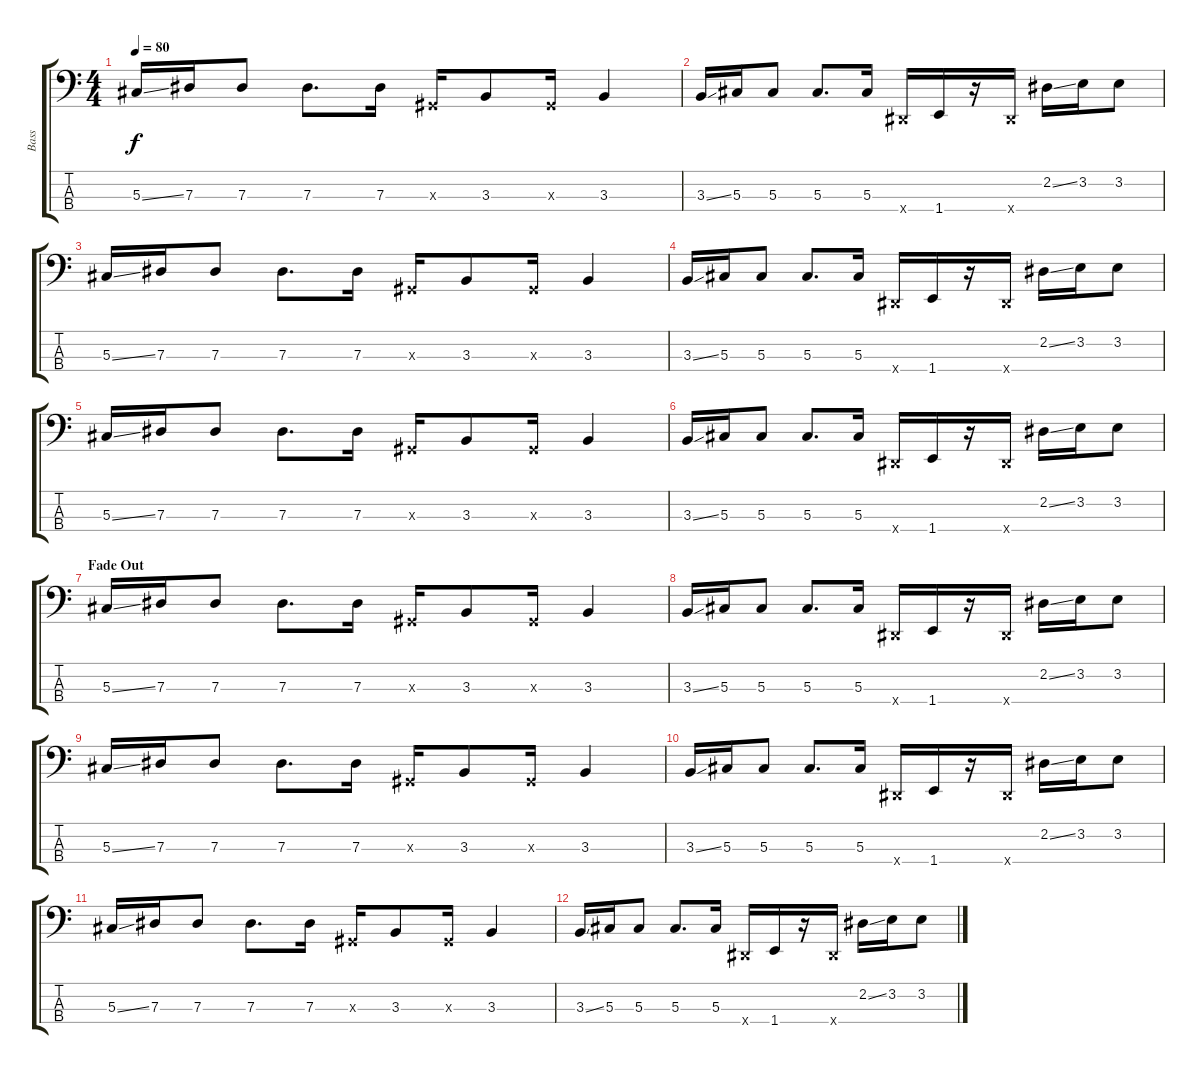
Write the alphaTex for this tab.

\track ("Bass" "Bass") {instrument electricbasspick}
\staff {score tabs}
\tuning (Gb2 Db2 Ab1 Eb1) {hide}
\ts (4 4)
\tempo 80
\clef f4
\ks c
5.3{ss}.16{dy f} 7.3.16 7.3.8 7.3.8{d} 7.3.16 0.3{x}.16 3.3.8 0.3{x}.16 3.3.4 |
3.3{ss}.16 5.3.16 5.3.8 5.3.8{d} 5.3.16 0.4{x}.16 1.4.16 r.16 0.4{x}.16 2.2{ss}.16 3.2.16 3.2.8 |
5.3{ss}.16 7.3.16 7.3.8 7.3.8{d} 7.3.16 0.3{x}.16 3.3.8 0.3{x}.16 3.3.4 |
3.3{ss}.16 5.3.16 5.3.8 5.3.8{d} 5.3.16 0.4{x}.16 1.4.16 r.16 0.4{x}.16 2.2{ss}.16 3.2.16 3.2.8 |
5.3{ss}.16 7.3.16 7.3.8 7.3.8{d} 7.3.16 0.3{x}.16 3.3.8 0.3{x}.16 3.3.4 |
3.3{ss}.16 5.3.16 5.3.8 5.3.8{d} 5.3.16 0.4{x}.16 1.4.16 r.16 0.4{x}.16 2.2{ss}.16 3.2.16 3.2.8 |
\section ("" "Fade Out")
5.3{ss}.16{volume 8} 7.3.16 7.3.8 7.3.8{d} 7.3.16 0.3{x}.16 3.3.8 0.3{x}.16 3.3.4 |
3.3{ss}.16 5.3.16 5.3.8 5.3.8{d} 5.3.16 0.4{x}.16 1.4.16 r.16 0.4{x}.16 2.2{ss}.16 3.2.16 3.2.8 |
5.3{ss}.16{volume 4} 7.3.16 7.3.8 7.3.8{d} 7.3.16 0.3{x}.16 3.3.8 0.3{x}.16 3.3.4 |
3.3{ss}.16 5.3.16 5.3.8 5.3.8{d} 5.3.16 0.4{x}.16 1.4.16 r.16 0.4{x}.16 2.2{ss}.16 3.2.16 3.2.8 |
5.3{ss}.16{volume 0} 7.3.16 7.3.8 7.3.8{d} 7.3.16 0.3{x}.16 3.3.8 0.3{x}.16 3.3.4 |
3.3{ss}.16 5.3.16 5.3.8 5.3.8{d} 5.3.16 0.4{x}.16 1.4.16 r.16 0.4{x}.16 2.2{ss}.16 3.2.16 3.2.8
